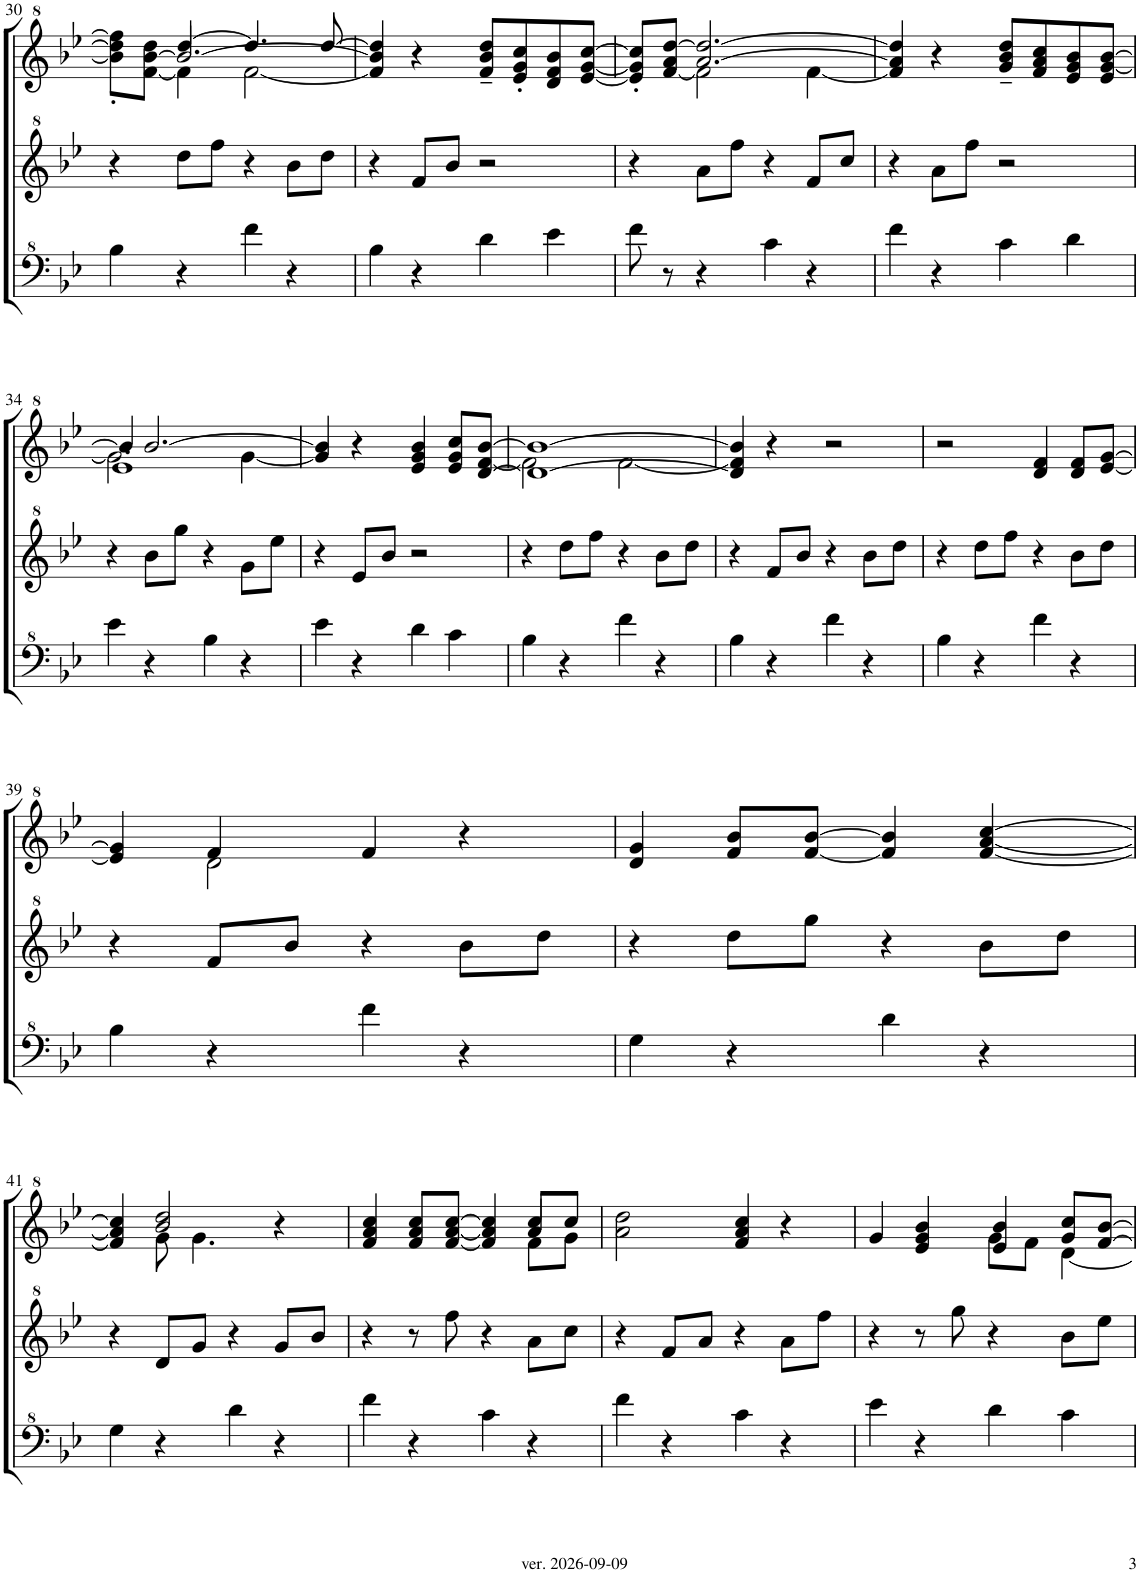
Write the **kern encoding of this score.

**kern	**kern	**kern
*part3	*part2	*part1
*staff3	*staff2	*staff1
*I"パンフルート	*I"パンフルート	*I"パンフルート
!!LO:PB:g=z
*clefF^4	*clefG^2	*clefG^2
*k[b-e-]	*k[b-e-]	*k[b-e-]
*M2/2	*M2/2	*M2/2
*met(c|)	*met(c|)	*met(c|)
=30	=30	=30
*	*	*^
*	*	*	*^
4b-\	4r	8bb-\]'< 8ddd\]'< 8fff\]'<L	4ryy	4ryy
.	.	[8ff\ [8bb-\ 8ddd\J	.	.
4r	8ddd\L	2.bb-/_	4ff\]	[4ddd/
.	8fff\J	.	.	.
4ff\	4r	.	[2ff\	4.ddd/]
4r	8bb-\L	.	.	.
.	8ddd\J	.	.	[8ddd/
*	*	*v	*v	*v
=31	=31	=31
4b-\	4r	4ff/] 4bb-/] 4ddd/]
4r	8ff/L	4r
.	8bb-/J	.
4dd\	2r	8ff/~ 8bb-/~ 8ddd/~L
.	.	8ee-/' 8gg/' 8ccc/'
4ee-\	.	8dd/ 8ff/ 8bb-/
.	.	[8ee-/ [8gg/ [8ccc/J
=32	=32	=32
*	*	*^
8ff\	4r	8ee-/]'< 8gg/]'< 8ccc/]'<L	4ryy
8r	.	[8ff/ 8aa/ [8ddd/J	.
4r	8aa\L	[2.aa/ 2.ddd/_	2ff\]
.	8fff\J	.	.
4cc\	4r	.	.
4r	8ff/L	.	[4ff\
.	8ccc/J	.	.
*	*	*v	*v
=33	=33	=33
4ff\	4r	4ff/] 4aa/] 4ddd/]
4r	8aa\L	4r
.	8fff\J	.
4cc\	2r	8gg/~ 8bb-/~ 8ddd/~L
.	.	8ff/ 8aa/ 8ccc/
4dd\	.	8ee-/ 8gg/ 8bb-/
.	.	8ee-/ [8gg/ [8bb-/J
!!LO:LB:g=z
=34	=34	=34
*	*	*^
*	*	*	*^
4ee-\	4r	1ee-	2.gg\]	4bb-/]
4r	8bb-\L	.	.	[2.bb-/
.	8ggg\J	.	.	.
4b-\	4r	.	.	.
4r	8gg\L	.	[4gg\	.
.	8eee-\J	.	.	.
*	*	*v	*v	*v
=35	=35	=35
4ee-\	4r	4gg/] 4bb-/]
4r	8ee-/L	4r
.	8bb-/J	.
4dd\	2r	4ee-/ 4gg/ 4bb-/
4cc\	.	8ee-/ 8gg/ 8ccc/L
.	.	[8dd/ [8ff/ [8bb-/J
=36	=36	=36
*	*	*^
4b-\	4r	1dd_ 1bb-_	2ff\]
4r	8ddd\L	.	.
.	8fff\J	.	.
4ff\	4r	.	[2ff\
4r	8bb-\L	.	.
.	8ddd\J	.	.
*	*	*v	*v
=37	=37	=37
4b-\	4r	4dd/] 4ff/] 4bb-/]
4r	8ff/L	4r
.	8bb-/J	.
4ff\	4r	2r
4r	8bb-\L	.
.	8ddd\J	.
=38	=38	=38
4b-\	4r	2r
4r	8ddd\L	.
.	8fff\J	.
4ff\	4r	4dd/ 4ff/
4r	8bb-\L	8dd/ 8ff/L
.	8ddd\J	[8ee-/ [8gg/J
!!LO:LB:g=z
=39	=39	=39
*	*	*^
4b-\	4r	4ee-/] 4gg/]	4ryy
4r	8ff/L	4ff/	2dd\
.	8bb-/J	.	.
4ff\	4r	4ff/	.
4r	8bb-\L	4r	4ryy
.	8ddd\J	.	.
*	*	*v	*v
=40	=40	=40
4g\	4r	4dd/ 4gg/
4r	8ddd\L	8ff/ 8bb-/L
.	8ggg\J	[8ff/ [8bb-/J
4dd\	4r	4ff/] 4bb-/]
4r	8bb-\L	[4ff/ [4aa/ [4ccc/
.	8ddd\J	.
!!LO:LB:g=z
=41	=41	=41
*	*	*^
4g\	4r	4ff/] 4aa/] 4ccc/]	4ryy
4r	8dd/L	2bb-/ 2ddd/	8gg\
.	8gg/J	.	4.gg\
4dd\	4r	.	.
4r	8gg/L	4r	4ryy
.	8bb-/J	.	.
=42	=42	=42	=42
*	*	*	*^
4ff\	4r	4ff/ 4aa/ 4ccc/	2.ryy	2.ryy
4r	8r	8ff/ 8aa/ 8ccc/L	.	.
.	8fff\	[8ff/ [8aa/ [8ccc/J	.	.
4cc\	4r	4ff/] 4aa/] 4ccc/]	.	.
4r	8aa\L	4aa/	8ff\L	8ccc/L
.	8ccc\J	.	8gg\J	8ccc/J
*	*	*v	*v	*v
=43	=43	=43
4ff\	4r	2aa\ 2ddd\
4r	8ff/L	.
.	8aa/J	.
4cc\	4r	4ff/ 4aa/ 4ccc/
4r	8aa\L	4r
.	8fff\J	.
=44	=44	=44
*	*	*^
4ee-\	4r	4gg/	2ryy
4r	8r	4ee-/ 4gg/ 4bb-/	.
.	8ggg\	.	.
4dd\	4r	4ee-/ 4bb-/	8gg\L
.	.	.	8ff\J
4cc\	8bb-\L	8gg/ 8ccc/L	[4dd\
.	8eee-\J	[8ff/ [8bb-/J	.
*	*	*v	*v
=	=	=
*-	*-	*-
